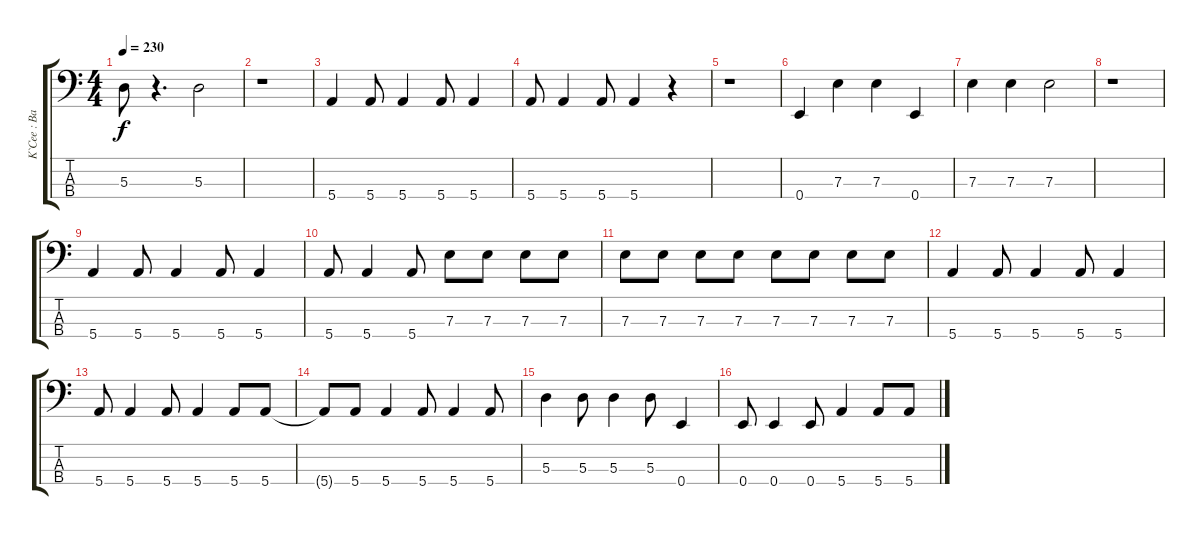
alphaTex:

\track ("K`Cee : Bass" "K`Cee : Ba") {instrument electricbasspick}
\staff {score tabs}
\tuning (G2 D2 A1 E1) {hide}
\ts (4 4)
\tempo 230
\clef f4
\ks c
5.3{t}.8{dy f} r.4{d} 5.3.2 |
r.1 |
5.4.4 5.4.8 5.4.4 5.4.8 5.4.4 |
5.4.8 5.4.4 5.4.8 5.4.4 r.4 |
r.1 |
0.4.4 7.3.4 7.3.4 0.4.4 |
7.3.4 7.3.4 7.3.2 |
r.1 |
5.4.4 5.4.8 5.4.4 5.4.8 5.4.4 |
5.4.8 5.4.4 5.4.8 7.3.8 7.3.8 7.3.8 7.3.8 |
7.3.8 7.3.8 7.3.8 7.3.8 7.3.8 7.3.8 7.3.8 7.3.8 |
5.4.4 5.4.8 5.4.4 5.4.8 5.4.4 |
5.4.8 5.4.4 5.4.8 5.4.4 5.4.8 5.4.8 |
5.4{t}.8 5.4.8 5.4.4 5.4.8 5.4.4 5.4.8 |
5.3.4 5.3.8 5.3.4 5.3.8 0.4.4 |
0.4.8 0.4.4 0.4.8 5.4.4 5.4.8 5.4.8
